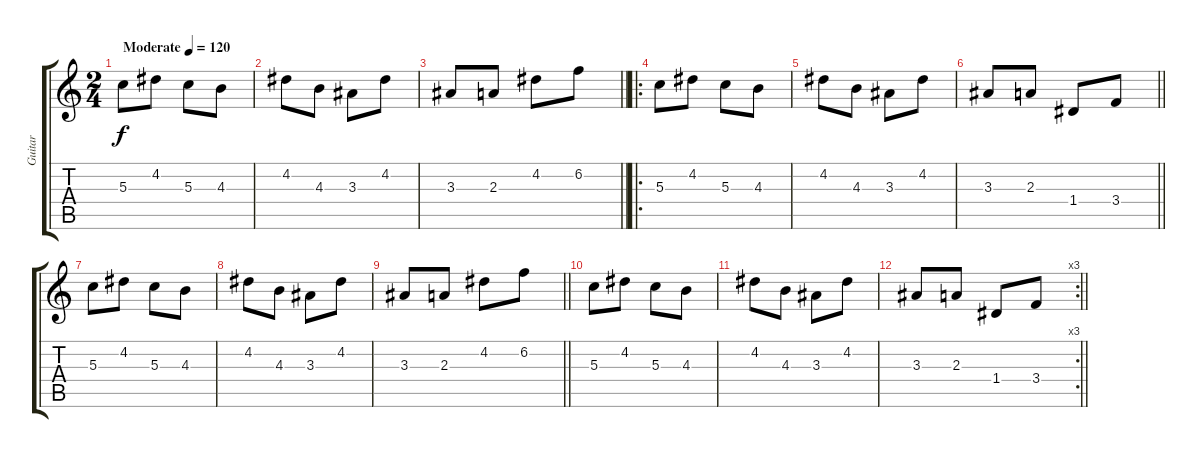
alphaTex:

\track ("Guitar" "Guitar") {instrument distortionguitar}
\staff {score tabs}
\tuning (E4 B3 G3 D3 A2 E2) {hide}
\ts (2 4)
\tempo (120 "Moderate")
\clef g2
\ks c
5.3.8{dy f instrument distortionguitar} 4.2.8 5.3.8 4.3.8 |
4.2.8 4.3.8 3.3.8 4.2.8 |
\barLineRight lightlight
3.3.8 2.3.8 4.2.8 6.2.8 |
\ro
5.3.8 4.2.8 5.3.8 4.3.8 |
4.2.8 4.3.8 3.3.8 4.2.8 |
\barLineRight lightlight
3.3.8 2.3.8 1.4.8 3.4.8 |
5.3.8 4.2.8 5.3.8 4.3.8 |
4.2.8 4.3.8 3.3.8 4.2.8 |
\barLineRight lightlight
3.3.8 2.3.8 4.2.8 6.2.8 |
5.3.8 4.2.8 5.3.8 4.3.8 |
4.2.8 4.3.8 3.3.8 4.2.8 |
\rc 3
\barLineRight lightlight
3.3.8 2.3.8 1.4.8 3.4.8
